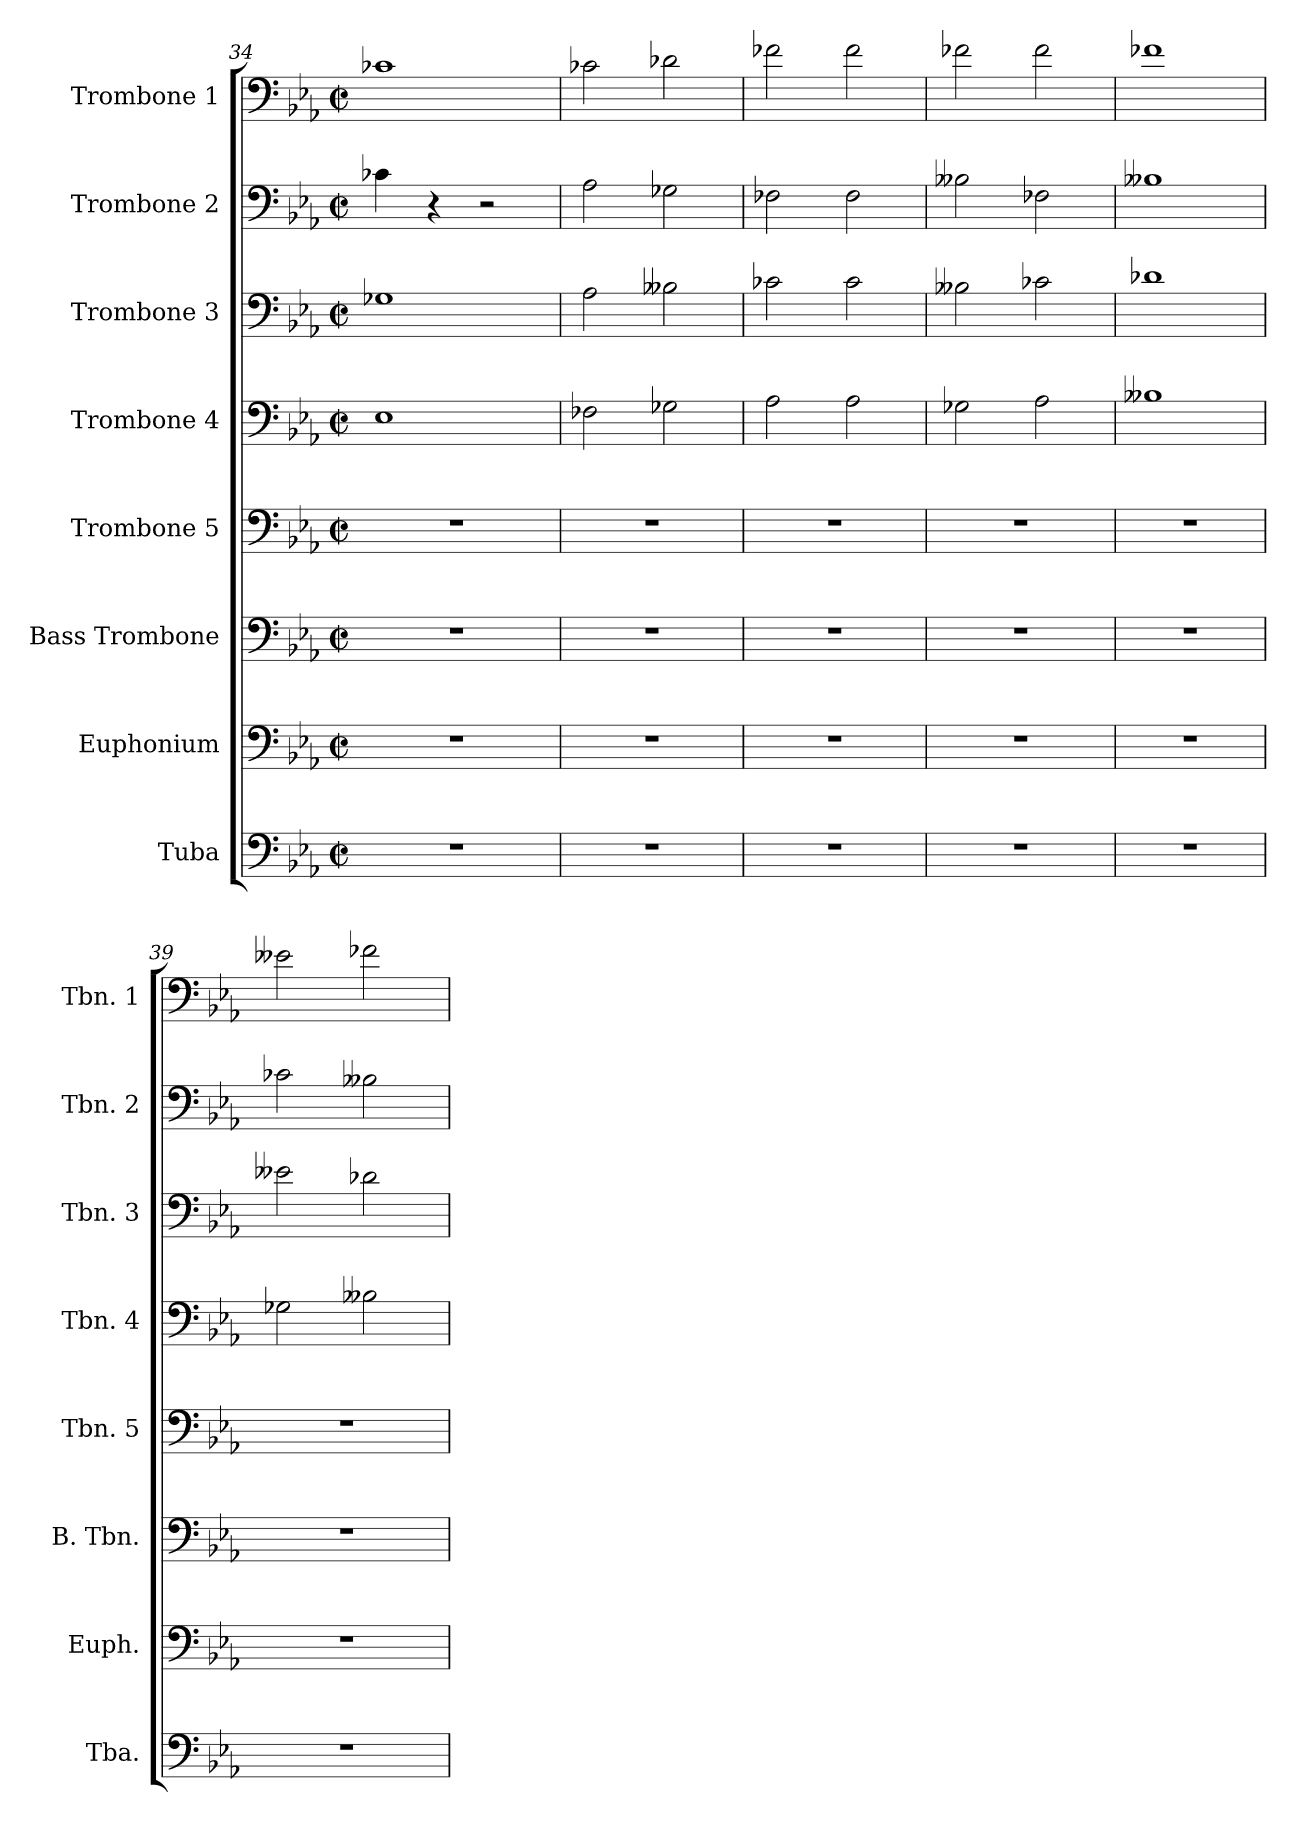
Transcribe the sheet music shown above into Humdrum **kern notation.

**kern	**kern	**kern	**kern	**kern	**kern	**kern	**kern
*part8	*part7	*part6	*part5	*part4	*part3	*part2	*part1
*staff8	*staff7	*staff6	*staff5	*staff4	*staff3	*staff2	*staff1
*I"Tuba	*I"Euphonium	*I"Bass Trombone	*I"Trombone 5	*I"Trombone 4	*I"Trombone 3	*I"Trombone 2	*I"Trombone 1
*I'Tba.	*I'Euph.	*I'B. Tbn.	*I'Tbn. 5	*I'Tbn. 4	*I'Tbn. 3	*I'Tbn. 2	*I'Tbn. 1
*clefF4	*clefF4	*clefF4	*clefF4	*clefF4	*clefF4	*clefF4	*clefF4
*k[b-e-a-]	*k[b-e-a-]	*k[b-e-a-]	*k[b-e-a-]	*k[b-e-a-]	*k[b-e-a-]	*k[b-e-a-]	*k[b-e-a-]
*M2/2	*M2/2	*M2/2	*M2/2	*M2/2	*M2/2	*M2/2	*M2/2
*met(c|)	*met(c|)	*met(c|)	*met(c|)	*met(c|)	*met(c|)	*met(c|)	*met(c|)
=34	=34	=34	=34	=34	=34	=34	=34
1r	1r	1r	1r	1E-	1G-X	4c-X\	1c-X
.	.	.	.	.	.	4r	.
.	.	.	.	.	.	2r	.
=35	=35	=35	=35	=35	=35	=35	=35
1r	1r	1r	1r	2F-X\	2A-\	2A-\	2c-X\
.	.	.	.	2G-X\	2B--X\	2G-X\	2d-X\
=36	=36	=36	=36	=36	=36	=36	=36
1r	1r	1r	1r	2A-\	2c-X\	2F-X\	2f-X\
.	.	.	.	2A-\	2c-\	2F-\	2f-\
=37	=37	=37	=37	=37	=37	=37	=37
1r	1r	1r	1r	2G-X\	2B--X\	2B--X\	2f-X\
.	.	.	.	2A-\	2c-X\	2F-X\	2f-\
=38	=38	=38	=38	=38	=38	=38	=38
1r	1r	1r	1r	1B--X	1d-X	1B--X	1f-X
=39	=39	=39	=39	=39	=39	=39	=39
1r	1r	1r	1r	2G-X\	2e--X\	2c-X\	2e--X\
.	.	.	.	2B--X\	2d-X\	2B--X\	2f-X\
=	=	=	=	=	=	=	=
*-	*-	*-	*-	*-	*-	*-	*-
